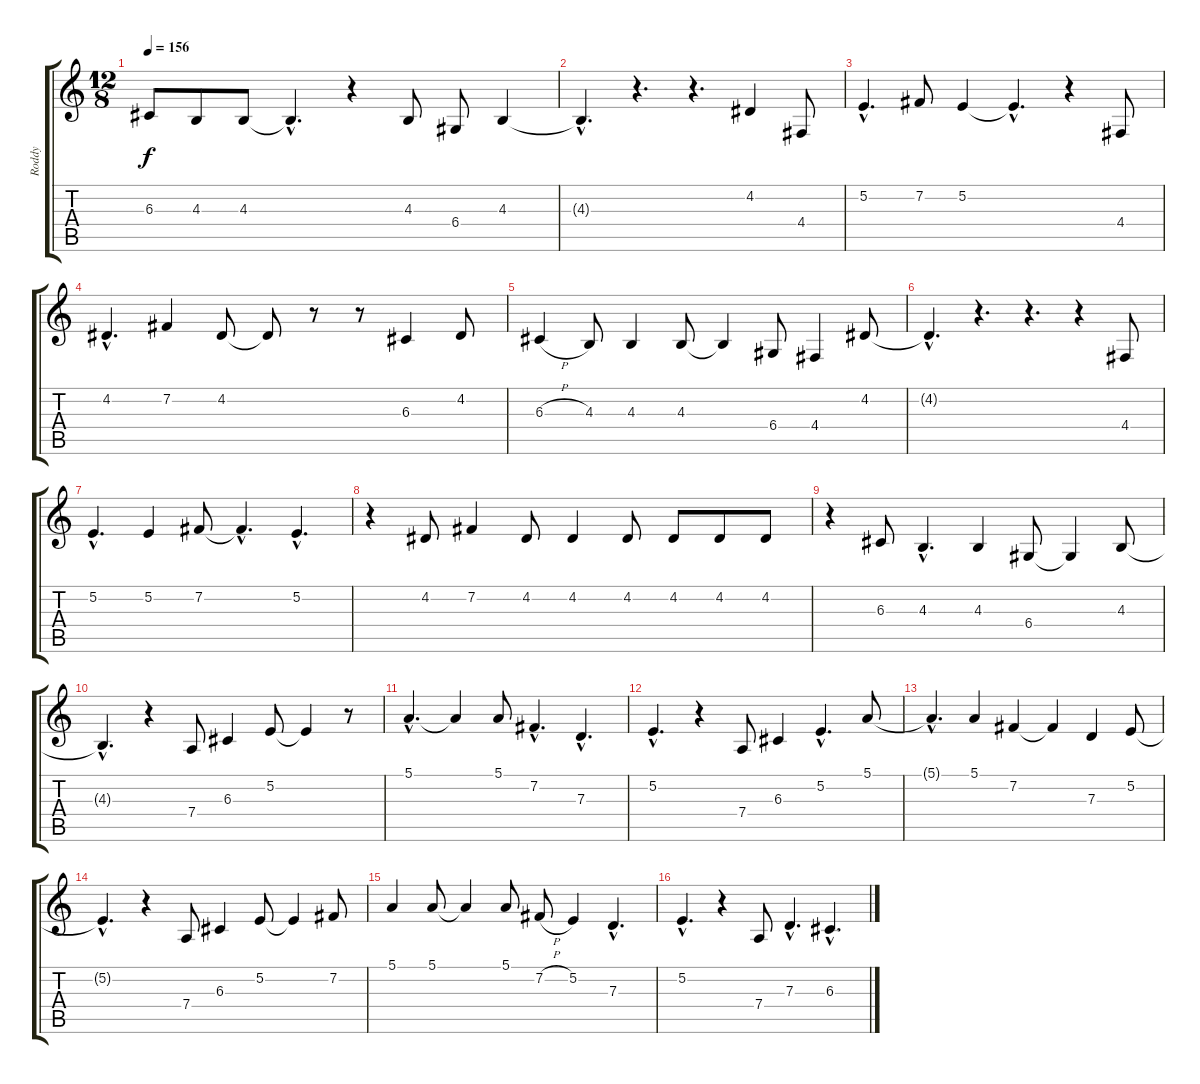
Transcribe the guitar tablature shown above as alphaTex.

\track ("Roddy" "Roddy") {instrument tenorsax}
\staff {score tabs}
\tuning (E4 B3 G3 D3 A2 E2) {hide}
\ts (12 8)
\tempo 156
\clef g2
\ks c
6.3.8{dy f} 4.3.8 4.3.8 4.3{hac t}.4{d} r.4 4.3.8 6.4.8 4.3.4 |
4.3{hac t}.4{d} r.4{d} r.4{d} 4.2.4 4.4.8 |
5.2{hac}.4{d} 7.2.8 5.2.4 5.2{hac t}.4{d} r.4 4.4.8 |
4.2{hac}.4{d} 7.2.4 4.2.8 4.2{t}.8 r.8 r.8 6.3.4 4.2.8 |
6.3{h}.4 4.3.8 4.3.4 4.3.8 4.3{t}.4 6.4.8 4.4.4 4.2.8 |
4.2{hac t}.4{d} r.4{d} r.4{d} r.4 4.4.8 |
5.2{hac}.4{d} 5.2.4 7.2.8 7.2{hac t}.4{d} 5.2{hac}.4{d} |
r.4 4.2.8 7.2.4 4.2.8 4.2.4 4.2.8 4.2.8 4.2.8 4.2.8 |
r.4 6.3.8 4.3{hac}.4{d} 4.3.4 6.4.8 6.4{t}.4 4.3.8 |
4.3{hac t}.4{d} r.4 7.4.8 6.3.4 5.2.8 5.2{t}.4 r.8 |
5.1{hac}.4{d} 5.1{t}.4 5.1.8 7.2{hac}.4{d} 7.3{hac}.4{d} |
5.2{hac}.4{d} r.4 7.4.8 6.3.4 5.2{hac}.4{d} 5.1.8 |
5.1{hac t}.4{d} 5.1.4 7.2.4 7.2{t}.4 7.3.4 5.2.8 |
5.2{hac t}.4{d} r.4 7.4.8 6.3.4 5.2.8 5.2{t}.4 7.2.8 |
5.1.4 5.1.8 5.1{t}.4 5.1.8 7.2{h}.8 5.2.4 7.3{hac}.4{d} |
5.2{hac}.4{d} r.4 7.4.8 7.3{hac}.4{d} 6.3{hac}.4{d}
